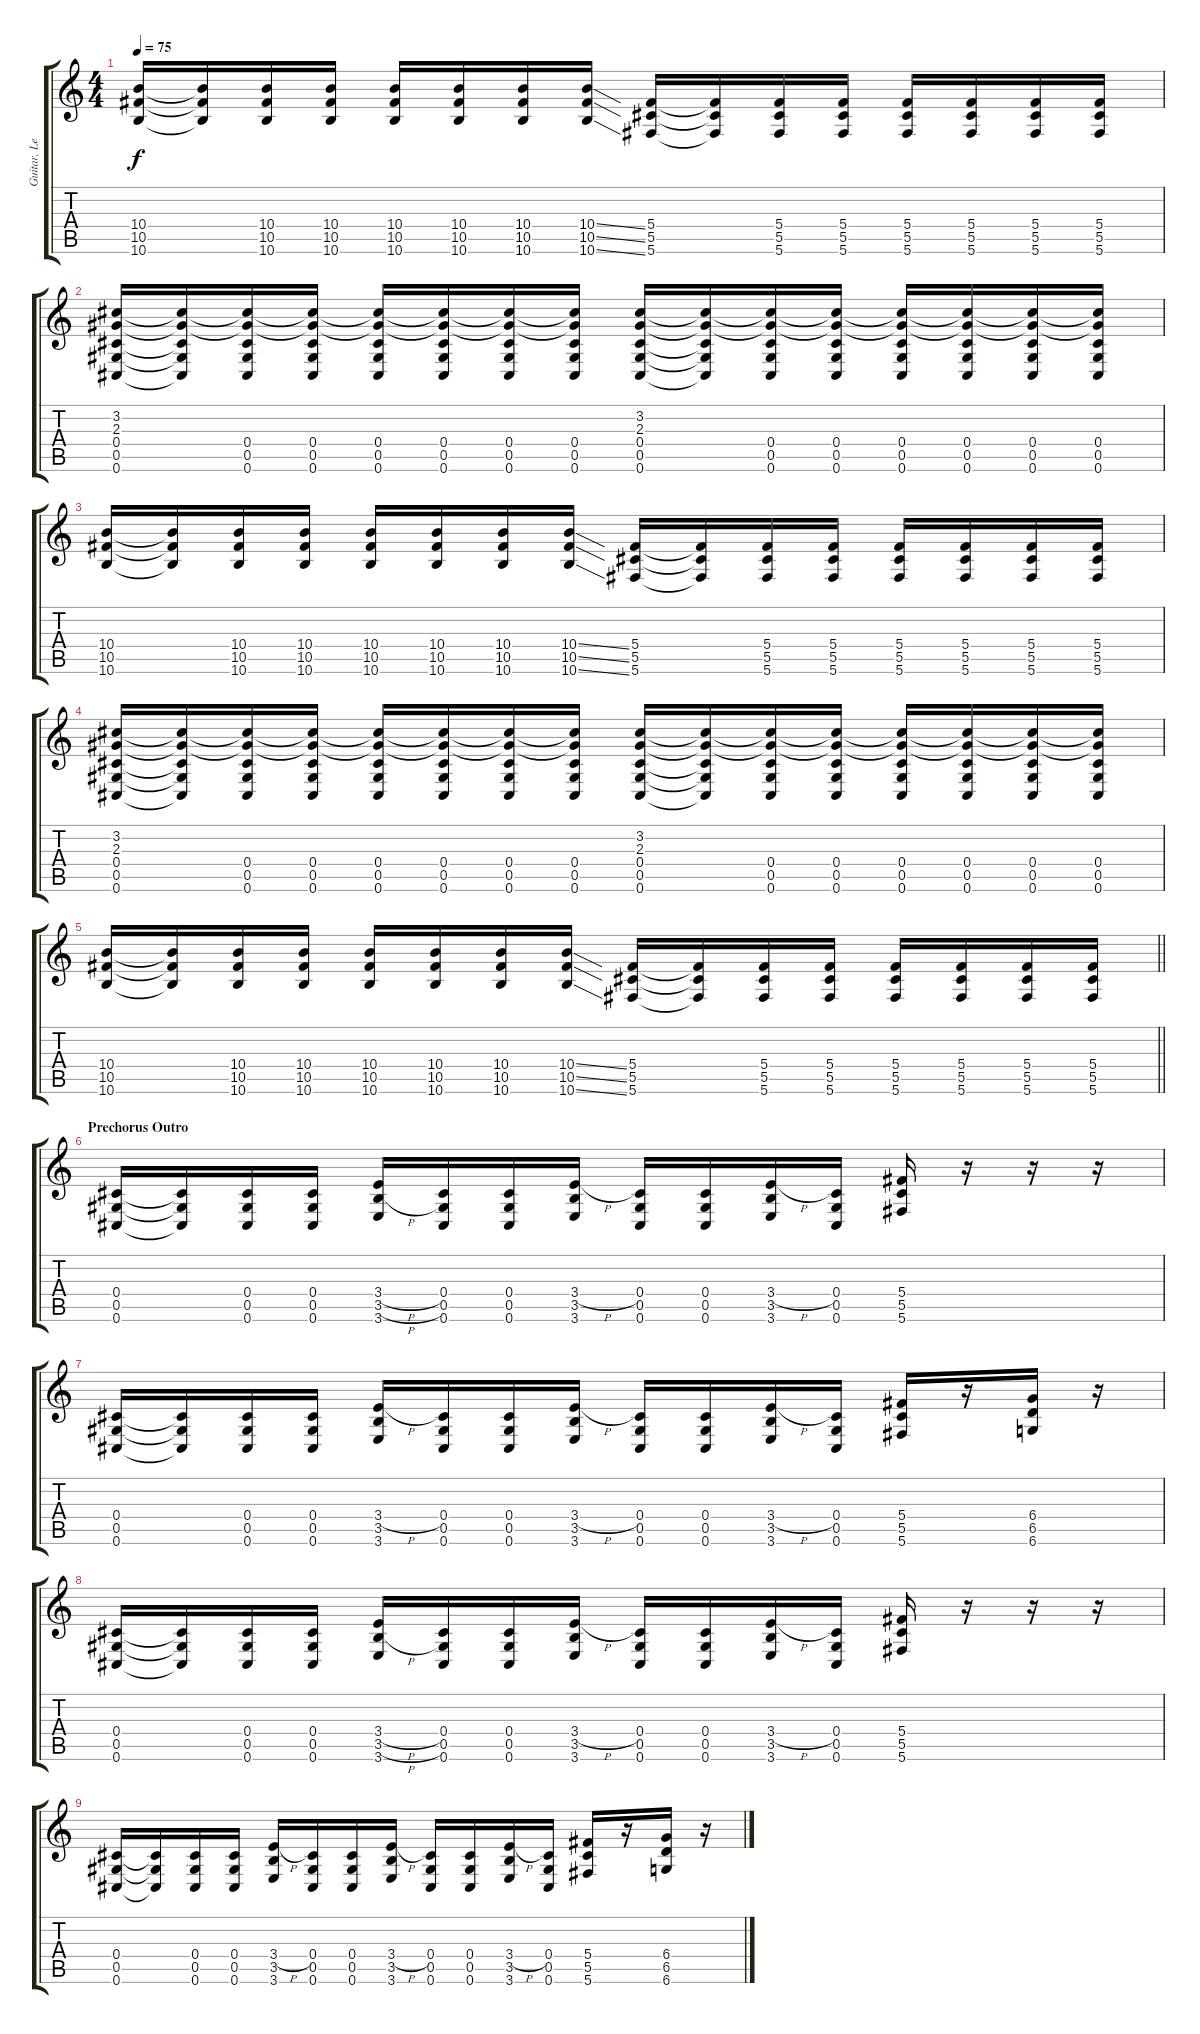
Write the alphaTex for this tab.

\track ("Guitar, Lead" "Guitar, Le") {instrument overdrivenguitar}
\staff {score tabs}
\tuning (Eb4 Bb3 Gb3 Db3 Ab2 Db2) {hide}
\ts (4 4)
\tempo 75
\clef g2
\ks c
(10.4 10.5 10.6).16{dy f} (10.4{t} 10.5{t} 10.6{t}).16 (10.4 10.5 10.6).16 (10.4 10.5 10.6).16 (10.4 10.5 10.6).16 (10.4 10.5 10.6).16 (10.4 10.5 10.6).16 (10.4{ss} 10.5{ss} 10.6{ss}).16 (5.4 5.5 5.6).16 (5.4{t} 5.5{t} 5.6{t}).16 (5.4 5.5 5.6).16 (5.4 5.5 5.6).16 (5.4 5.5 5.6).16 (5.4 5.5 5.6).16 (5.4 5.5 5.6).16 (5.4 5.5 5.6).16 |
(3.2 2.3 0.4 0.5 0.6).16 (3.2{t} 2.3{t} 0.4{t} 0.5{t} 0.6{t}).16 (3.2{t} 2.3{t} 0.4 0.5 0.6).16 (3.2{t} 2.3{t} 0.4 0.5 0.6).16 (3.2{t} 2.3{t} 0.4 0.5 0.6).16 (3.2{t} 2.3{t} 0.4 0.5 0.6).16 (3.2{t} 2.3{t} 0.4 0.5 0.6).16 (3.2{t} 2.3{t} 0.4 0.5 0.6).16 (3.2 2.3 0.4 0.5 0.6).16 (3.2{t} 2.3{t} 0.4{t} 0.5{t} 0.6{t}).16 (3.2{t} 2.3{t} 0.4 0.5 0.6).16 (3.2{t} 2.3{t} 0.4 0.5 0.6).16 (3.2{t} 2.3{t} 0.4 0.5 0.6).16 (3.2{t} 2.3{t} 0.4 0.5 0.6).16 (3.2{t} 2.3{t} 0.4 0.5 0.6).16 (3.2{t} 2.3{t} 0.4 0.5 0.6).16 |
(10.4 10.5 10.6).16 (10.4{t} 10.5{t} 10.6{t}).16 (10.4 10.5 10.6).16 (10.4 10.5 10.6).16 (10.4 10.5 10.6).16 (10.4 10.5 10.6).16 (10.4 10.5 10.6).16 (10.4{ss} 10.5{ss} 10.6{ss}).16 (5.4 5.5 5.6).16 (5.4{t} 5.5{t} 5.6{t}).16 (5.4 5.5 5.6).16 (5.4 5.5 5.6).16 (5.4 5.5 5.6).16 (5.4 5.5 5.6).16 (5.4 5.5 5.6).16 (5.4 5.5 5.6).16 |
(3.2 2.3 0.4 0.5 0.6).16 (3.2{t} 2.3{t} 0.4{t} 0.5{t} 0.6{t}).16 (3.2{t} 2.3{t} 0.4 0.5 0.6).16 (3.2{t} 2.3{t} 0.4 0.5 0.6).16 (3.2{t} 2.3{t} 0.4 0.5 0.6).16 (3.2{t} 2.3{t} 0.4 0.5 0.6).16 (3.2{t} 2.3{t} 0.4 0.5 0.6).16 (3.2{t} 2.3{t} 0.4 0.5 0.6).16 (3.2 2.3 0.4 0.5 0.6).16 (3.2{t} 2.3{t} 0.4{t} 0.5{t} 0.6{t}).16 (3.2{t} 2.3{t} 0.4 0.5 0.6).16 (3.2{t} 2.3{t} 0.4 0.5 0.6).16 (3.2{t} 2.3{t} 0.4 0.5 0.6).16 (3.2{t} 2.3{t} 0.4 0.5 0.6).16 (3.2{t} 2.3{t} 0.4 0.5 0.6).16 (3.2{t} 2.3{t} 0.4 0.5 0.6).16 |
\barLineRight lightlight
(10.4 10.5 10.6).16 (10.4{t} 10.5{t} 10.6{t}).16 (10.4 10.5 10.6).16 (10.4 10.5 10.6).16 (10.4 10.5 10.6).16 (10.4 10.5 10.6).16 (10.4 10.5 10.6).16 (10.4{ss} 10.5{ss} 10.6{ss}).16 (5.4 5.5 5.6).16 (5.4{t} 5.5{t} 5.6{t}).16 (5.4 5.5 5.6).16 (5.4 5.5 5.6).16 (5.4 5.5 5.6).16 (5.4 5.5 5.6).16 (5.4 5.5 5.6).16 (5.4 5.5 5.6).16 |
\section ("" "Prechorus Outro")
(0.4 0.5 0.6).16 (0.4{t} 0.5{t} 0.6{t}).16 (0.4 0.5 0.6).16 (0.4 0.5 0.6).16 (3.4{h} 3.5{h} 3.6).16 (0.4 0.5 0.6).16 (0.4 0.5 0.6).16 (3.4{h} 3.5 3.6).16 (0.4 0.5 0.6).16 (0.4 0.5 0.6).16 (3.4{h} 3.5 3.6).16 (0.4 0.5 0.6).16 (5.4 5.5 5.6).16 r.16 r.16 r.16 |
(0.4 0.5 0.6).16 (0.4{t} 0.5{t} 0.6{t}).16 (0.4 0.5 0.6).16 (0.4 0.5 0.6).16 (3.4{h} 3.5 3.6).16 (0.4 0.5 0.6).16 (0.4 0.5 0.6).16 (3.4{h} 3.5 3.6).16 (0.4 0.5 0.6).16 (0.4 0.5 0.6).16 (3.4{h} 3.5 3.6).16 (0.4 0.5 0.6).16 (5.4 5.5 5.6).16 r.16 (6.4 6.5 6.6).16 r.16 |
(0.4 0.5 0.6).16 (0.4{t} 0.5{t} 0.6{t}).16 (0.4 0.5 0.6).16 (0.4 0.5 0.6).16 (3.4{h} 3.5{h} 3.6).16 (0.4 0.5 0.6).16 (0.4 0.5 0.6).16 (3.4{h} 3.5 3.6).16 (0.4 0.5 0.6).16 (0.4 0.5 0.6).16 (3.4{h} 3.5 3.6).16 (0.4 0.5 0.6).16 (5.4 5.5 5.6).16 r.16 r.16 r.16 |
(0.4 0.5 0.6).16 (0.4{t} 0.5{t} 0.6{t}).16 (0.4 0.5 0.6).16 (0.4 0.5 0.6).16 (3.4{h} 3.5 3.6).16 (0.4 0.5 0.6).16 (0.4 0.5 0.6).16 (3.4{h} 3.5 3.6).16 (0.4 0.5 0.6).16 (0.4 0.5 0.6).16 (3.4{h} 3.5 3.6).16 (0.4 0.5 0.6).16 (5.4 5.5 5.6).16 r.16 (6.4 6.5 6.6).16 r.16
